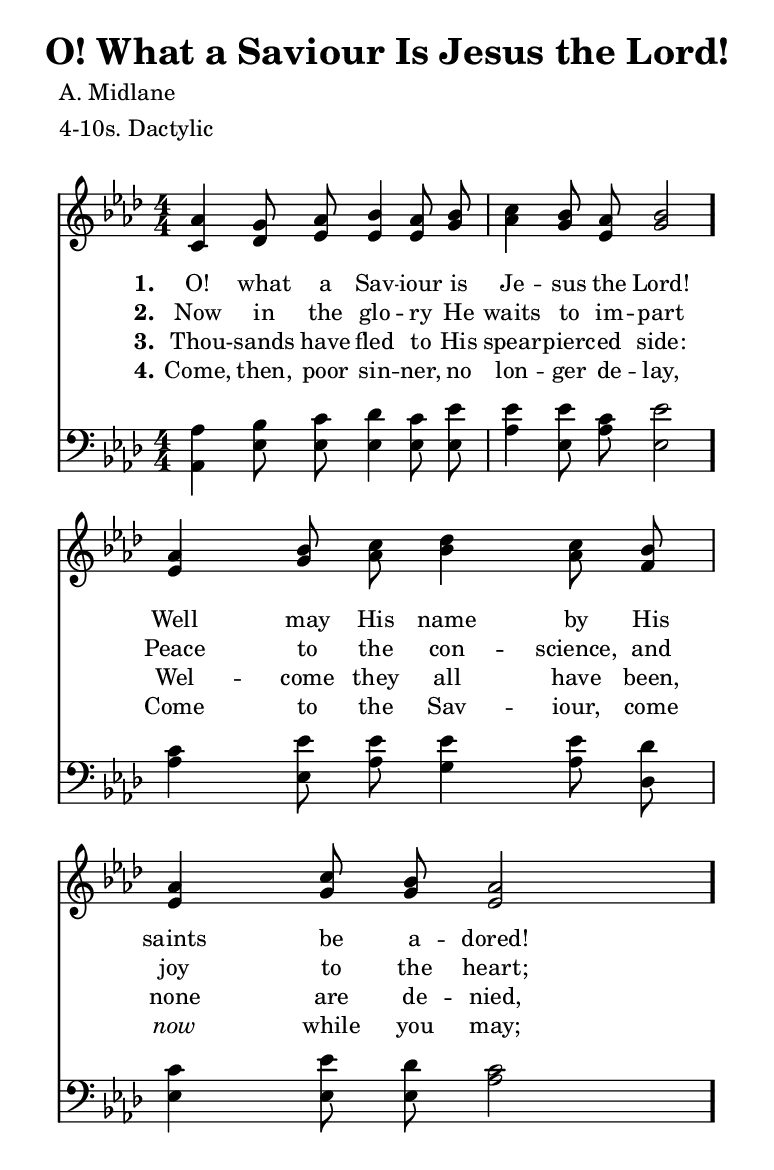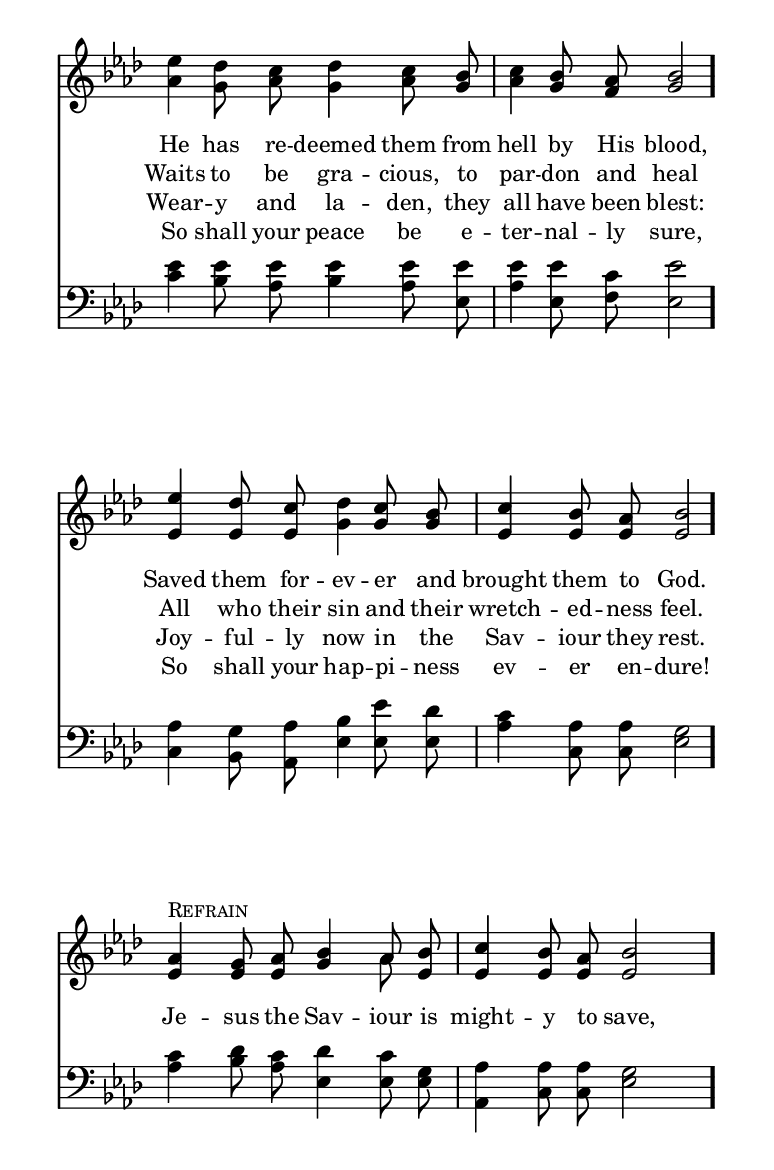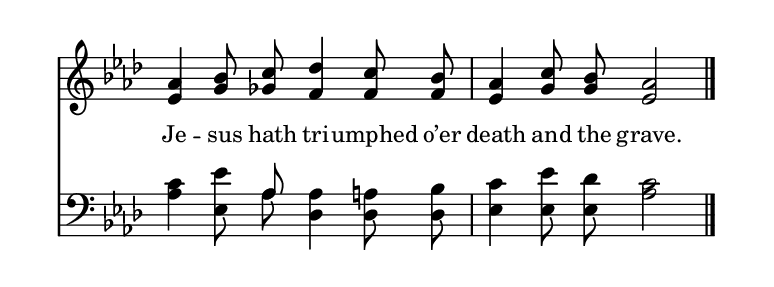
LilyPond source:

\include "common/global.ily"
\paper {
  \include "common/paper.ily"
}

\header{
  %gospel
  hymnnumber = "28"
  title = "O! What a Saviour Is Jesus the Lord!"
  tunename = "Joyfully"
  meter = "4-10s. Dactylic"
  poet = "A. Midlane"
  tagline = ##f
}

% for fermata in MIDI
ta = { \tempo 4=72 }
tb = { \tempo 4=36 }

patternA = { c4 c8 c8 c4 c8 c8 | c4 c8 c8 c2 }

global = {
  \include "common/overrides.ily"
  \override Staff.TimeSignature.style = #'numbered
  \time 4/4
  \override Score.MetronomeMark.transparent = ##t % hide all fermata changes too
  \ta
  \key aes \major
  %\partial 4
  \autoBeamOff
}

notesSoprano = {
\global
\relative c'' {

  \changePitch \patternA { aes g aes bes aes bes | c bes aes bes }
  \changePitch \patternA { aes bes c des c bes   | aes c bes aes }
  \changePitch \patternA { ees' des c des c bes  | c bes aes bes }
  \changePitch \patternA { ees des c des c bes   | c bes aes bes }

  << s^\markup { \small \caps "Refrain" }
  \changePitch \patternA { aes g aes bes aes bes | c bes aes bes } >>
  \changePitch \patternA { aes bes c des c bes   | aes c bes aes }

  \bar "|."

}
}

notesAlto = {
\global
\relative e' {

  \changePitch \patternA { c des ees ees ees g   | aes g ees g     }
  \changePitch \patternA { ees g aes bes aes f   | ees g g ees     }
  \changePitch \patternA { aes g aes g aes g     | aes g f g       }
  \changePitch \patternA { ees ees ees g g g     | ees ees ees ees }

  \changePitch \patternA { ees ees ees g aes ees | ees ees ees ees }
  \changePitch \patternA { ees g ges f f f       | ees g g ees     }

}
}

notesTenor = {
\global
\relative a {

  \changePitch \patternA { aes bes c des c ees     | ees ees c ees }
  \changePitch \patternA { c ees ees ees ees des   | c ees des c   }
  \changePitch \patternA { ees ees ees ees ees ees | ees ees c ees }
  \changePitch \patternA { aes, g aes bes ees des  | c aes aes g   }

  \changePitch \patternA { c des c des c g         | aes aes aes g }
  \changePitch \patternA { c ees aes, aes a bes    | c ees des c   }

}
}

notesBass = {
\global
\relative f, {

  \changePitch \patternA { aes ees' ees ees ees ees | aes ees aes ees }
  \changePitch \patternA { aes ees aes g aes des,   | ees ees ees aes }
  \changePitch \patternA { c bes aes bes aes ees    | aes ees f ees   }
  \changePitch \patternA { c bes aes ees' ees ees   | aes c, c ees    }

  \changePitch \patternA { aes bes aes ees ees ees  | aes, c c ees    }
  \changePitch \patternA { aes ees aes des, des des | ees ees ees aes }

}
}

Refrain = \lyricmode {

Je -- sus the Sav -- iour is might -- y to save, \bar "."
Je -- sus hath tri -- umphed o’er death and the grave. \bar "."

}

wordsA = \lyricmode {
\set stanza = "1."

O! what a Sav -- iour is Je -- sus the Lord! \bar "."
Well may His name by His saints be a -- dored! \bar "."
He has re -- deemed them from hell by His blood, \bar "."
Saved them for -- ev -- er and brought them to God. \bar "."

}

wordsB = \lyricmode {
\set stanza = "2."

Now in the glo -- ry He waits to im -- part
Peace to the con -- science, and joy to the heart;
Waits to be gra -- cious, to par -- don and heal
All who their sin and their wretch -- ed -- ness feel.

\Refrain

}

wordsC = \lyricmode {
\set stanza = "3."

Thou -- sands have fled to His spear -- pierc -- ed side:
Wel -- come they all have been, none are de -- nied,
Wear -- y and la -- den, they all have been blest:
Joy -- ful -- ly now in the Sav -- iour they rest.

}

wordsD = \lyricmode {
\set stanza = "4."

Come, then, poor sin -- ner, no lon -- ger de -- lay,
Come to the Sav -- iour, come { \italicsOn } now { \italicsOff } while you may;
So shall your peace be e -- ter -- nal -- ly sure,
So shall your hap -- pi -- ness ev -- er en -- dure!

}

\score {
  \context ChoirStaff <<
    \context Staff = upper <<
      \set Staff.autoBeaming = ##f
      \set ChoirStaff.systemStartDelimiter = #'SystemStartBar
      \set ChoirStaff.printPartCombineTexts = ##f
      \partcombine #'(2 . 9) \notesSoprano \notesAlto
      \context NullVoice = sopranos { \voiceOne << \notesSoprano >> }
      \context NullVoice = altos { \voiceTwo << \notesAlto >> }
      \context Lyrics = one   \lyricsto sopranos \wordsA
      \context Lyrics = two   \lyricsto sopranos \wordsB
      \context Lyrics = three \lyricsto sopranos \wordsC
      \context Lyrics = four  \lyricsto sopranos \wordsD
      %\context Lyrics = five  \lyricsto sopranos \wordsE
    >>
    \context Staff = men <<
      \set Staff.autoBeaming = ##f
      \clef bass
      \set ChoirStaff.printPartCombineTexts = ##f
      \partcombine #'(2 . 9) \notesTenor \notesBass
      \context NullVoice = tenors { \voiceOne << \notesTenor >> }
      \context NullVoice = basses { \voiceTwo << \notesBass >> }
    >>
  >>
  \layout {
    \include "common/layout.ily"
  }
  \midi{
    \include "common/midi.ily"
  }
}

\version "2.19.49"  % necessary for upgrading to future LilyPond versions.

% vi:set et ts=2 sw=2 ai nocindent syntax=lilypond:
